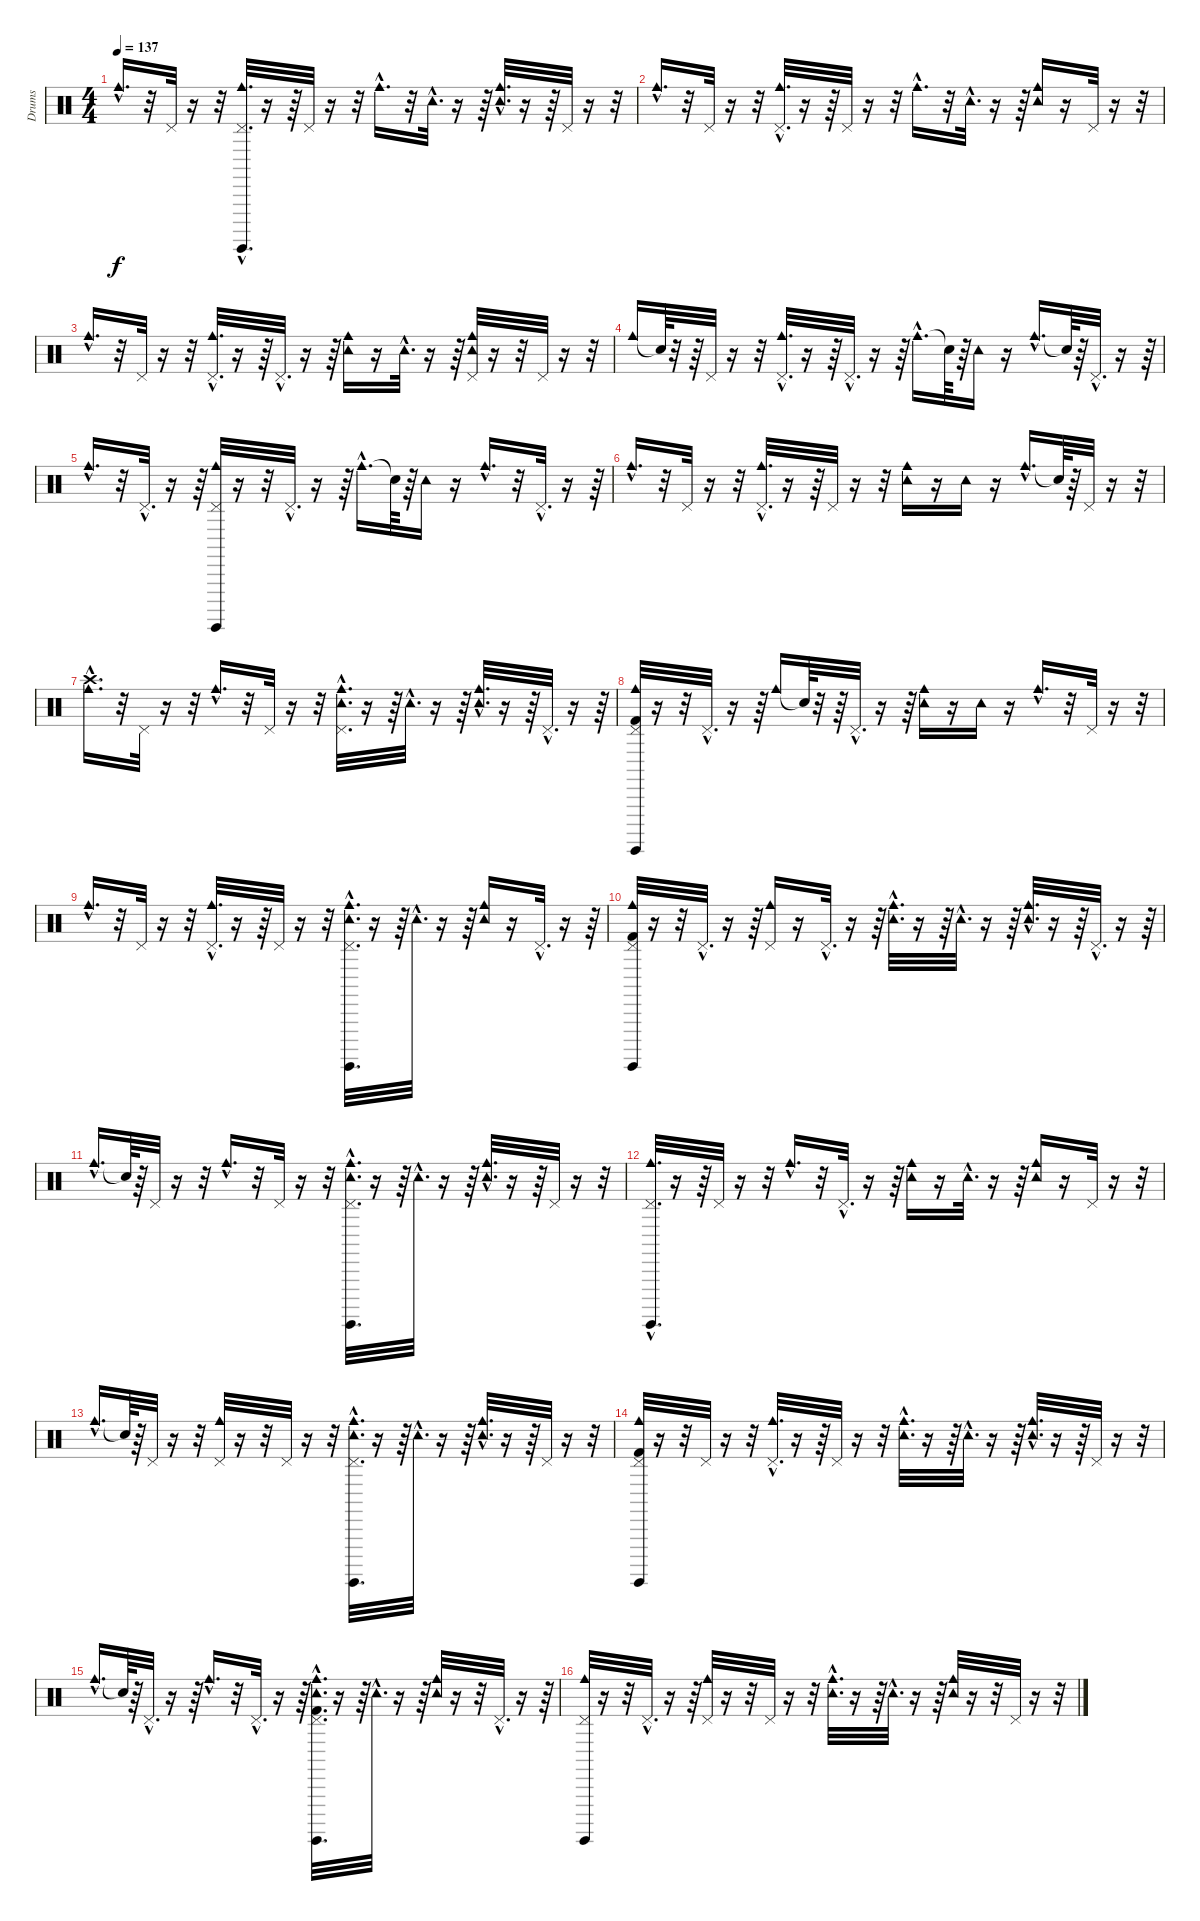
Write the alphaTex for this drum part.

\track ("Drums   " "Drums   ") {instrument percussion}
\staff {score}
\articulation defaults
\ts (4 4)
\tempo 137
\clef neutral
\ks c "Cowbell medium (hit)"{hac}.16{d dy f}
r.32 "Pedal Hi-Hat (hit)".32 r.16 r.32 ("Pedal Hi-Hat (hit)"{hac} "Surdo (hit)"{hac} "Cowbell medium (hit)"{hac}).32{d} r.16 r.64 "Pedal Hi-Hat (hit)".32 r.16 r.32 "Cowbell medium (hit)"{hac}.16{d} r.32 "Tambourine (hit)"{hac}.32{d} r.16 r.64 ("Tambourine (hit)"{hac} "Cowbell medium (hit)"{hac}).32{d} r.16 r.64 "Pedal Hi-Hat (hit)".32 r.16 r.32 |
"Cowbell medium (hit)"{hac}.16{d} r.32 "Pedal Hi-Hat (hit)".32 r.16 r.32 ("Pedal Hi-Hat (hit)"{hac} "Cowbell medium (hit)"{hac}).32{d} r.16 r.64 "Pedal Hi-Hat (hit)".32 r.16 r.32 "Cowbell medium (hit)"{hac}.16{d} r.32 "Tambourine (hit)"{hac}.32{d} r.16 r.64 ("Tambourine (hit)" "Cowbell medium (hit)").16 r.16 "Pedal Hi-Hat (hit)".32 r.16 r.32 |
"Cowbell medium (hit)"{hac}.16{d} r.32 "Pedal Hi-Hat (hit)".32 r.16 r.32 ("Pedal Hi-Hat (hit)"{hac} "Cowbell medium (hit)"{hac}).32{d} r.16 r.64 "Pedal Hi-Hat (hit)"{hac}.32{d} r.16 r.64 ("Tambourine (hit)" "Cowbell medium (hit)").16 r.16 "Tambourine (hit)"{hac}.32{d} r.16 r.64 ("Pedal Hi-Hat (hit)" "Tambourine (hit)" "Cowbell medium (hit)").32 r.16 r.32 "Pedal Hi-Hat (hit)".32 r.16 r.32 |
"Cowbell medium (hit)".16 "Snare (hit)"{t}.64 r.32 r.64 "Pedal Hi-Hat (hit)".32 r.16 r.32 ("Pedal Hi-Hat (hit)"{hac} "Cowbell medium (hit)"{hac}).32{d} r.16 r.64 "Pedal Hi-Hat (hit)"{hac}.32{d} r.16 r.64 "Cowbell medium (hit)"{hac}.16{d} "Snare (hit)"{t}.64 r.64 "Tambourine (hit)".16 r.16 "Cowbell medium (hit)"{hac}.16{d} "Snare (hit)"{t}.64 r.64 "Pedal Hi-Hat (hit)"{hac}.32{d} r.16 r.64 |
"Cowbell medium (hit)"{hac}.16{d} r.32 "Pedal Hi-Hat (hit)"{hac}.32{d} r.16 r.64 ("Pedal Hi-Hat (hit)" "Surdo (hit)" "Cowbell medium (hit)").32 r.16 r.32 "Pedal Hi-Hat (hit)"{hac}.32{d} r.16 r.64 "Cowbell medium (hit)"{hac}.16{d} "Snare (hit)"{t}.64 r.64 "Tambourine (hit)".16 r.16 "Cowbell medium (hit)"{hac}.16{d} r.32 "Pedal Hi-Hat (hit)"{hac}.32{d} r.16 r.64 |
"Cowbell medium (hit)"{hac}.16{d} r.32 "Pedal Hi-Hat (hit)".32 r.16 r.32 ("Pedal Hi-Hat (hit)"{hac} "Cowbell medium (hit)"{hac}).32{d} r.16 r.64 "Pedal Hi-Hat (hit)".32 r.16 r.32 ("Tambourine (hit)" "Cowbell medium (hit)").16 r.16 "Tambourine (hit)".16 r.16 "Cowbell medium (hit)"{hac}.16{d} "Snare (hit)"{t}.64 r.64 "Pedal Hi-Hat (hit)".32 r.16 r.32 |
("Crash high (hit)"{hac} "Cowbell medium (hit)"{hac}).16{d} r.32 "Pedal Hi-Hat (hit)".32 r.16 r.32 "Cowbell medium (hit)"{hac}.16{d} r.32 "Pedal Hi-Hat (hit)".32 r.16 r.32 ("Pedal Hi-Hat (hit)"{hac} "Tambourine (hit)"{hac} "Cowbell medium (hit)"{hac}).32{d} r.16 r.64 "Tambourine (hit)"{hac}.32{d} r.16 r.64 ("Tambourine (hit)"{hac} "Cowbell medium (hit)"{hac}).32{d} r.16 r.64 "Pedal Hi-Hat (hit)"{hac}.32{d} r.16 r.64 |
("Kick (hit) 2" "Pedal Hi-Hat (hit)" "Surdo (hit)" "Cowbell medium (hit)").32 r.16 r.32 "Pedal Hi-Hat (hit)"{hac}.32{d} r.16 r.64 "Cowbell medium (hit)".16 "Snare (hit)"{t}.64 r.32 r.64 "Pedal Hi-Hat (hit)"{hac}.32{d} r.16 r.64 ("Tambourine (hit)" "Cowbell medium (hit)").16 r.16 "Tambourine (hit)".16 r.16 "Cowbell medium (hit)"{hac}.16{d} r.32 "Pedal Hi-Hat (hit)".32 r.16 r.32 |
"Cowbell medium (hit)"{hac}.16{d} r.32 "Pedal Hi-Hat (hit)".32 r.16 r.32 ("Pedal Hi-Hat (hit)"{hac} "Cowbell medium (hit)"{hac}).32{d} r.16 r.64 "Pedal Hi-Hat (hit)".32 r.16 r.32 ("Pedal Hi-Hat (hit)"{hac} "Surdo (hit)"{hac} "Tambourine (hit)"{hac} "Cowbell medium (hit)"{hac}).32{d} r.16 r.64 "Tambourine (hit)"{hac}.32{d} r.16 r.64 ("Tambourine (hit)" "Cowbell medium (hit)").16 r.16 "Pedal Hi-Hat (hit)"{hac}.32{d} r.16 r.64 |
("Kick (hit) 2" "Surdo (hit)" "Pedal Hi-Hat (hit)" "Cowbell medium (hit)").32 r.16 r.32 "Pedal Hi-Hat (hit)"{hac}.32{d} r.16 r.64 ("Pedal Hi-Hat (hit)" "Cowbell medium (hit)").16 r.16 "Pedal Hi-Hat (hit)"{hac}.32{d} r.16 r.64 ("Tambourine (hit)"{hac} "Cowbell medium (hit)"{hac}).32{d} r.16 r.64 "Tambourine (hit)"{hac}.32{d} r.16 r.64 ("Tambourine (hit)"{hac} "Cowbell medium (hit)"{hac}).32{d} r.16 r.64 "Pedal Hi-Hat (hit)"{hac}.32{d} r.16 r.64 |
"Cowbell medium (hit)"{hac}.16{d} "Snare (hit)"{t}.64 r.64 "Pedal Hi-Hat (hit)".32 r.16 r.32 "Cowbell medium (hit)"{hac}.16{d} r.32 "Pedal Hi-Hat (hit)".32 r.16 r.32 ("Pedal Hi-Hat (hit)"{hac} "Surdo (hit)"{hac} "Tambourine (hit)"{hac} "Cowbell medium (hit)"{hac}).32{d} r.16 r.64 "Tambourine (hit)"{hac}.32{d} r.16 r.64 ("Tambourine (hit)"{hac} "Cowbell medium (hit)"{hac}).32{d} r.16 r.64 "Pedal Hi-Hat (hit)".32 r.16 r.32 |
("Pedal Hi-Hat (hit)"{hac} "Surdo (hit)"{hac} "Cowbell medium (hit)"{hac}).32{d} r.16 r.64 "Pedal Hi-Hat (hit)".32 r.16 r.32 "Cowbell medium (hit)"{hac}.16{d} r.32 "Pedal Hi-Hat (hit)"{hac}.32{d} r.16 r.64 ("Tambourine (hit)" "Cowbell medium (hit)").16 r.16 "Tambourine (hit)"{hac}.32{d} r.16 r.64 ("Tambourine (hit)" "Cowbell medium (hit)").16 r.16 "Pedal Hi-Hat (hit)".32 r.16 r.32 |
"Cowbell medium (hit)"{hac}.16{d} "Snare (hit)"{t}.64 r.64 "Pedal Hi-Hat (hit)".32 r.16 r.32 ("Pedal Hi-Hat (hit)" "Cowbell medium (hit)").32 r.16 r.32 "Pedal Hi-Hat (hit)".32 r.16 r.32 ("Pedal Hi-Hat (hit)"{hac} "Surdo (hit)"{hac} "Tambourine (hit)"{hac} "Cowbell medium (hit)"{hac}).32{d} r.16 r.64 "Tambourine (hit)"{hac}.32{d} r.16 r.64 ("Tambourine (hit)"{hac} "Cowbell medium (hit)"{hac}).32{d} r.16 r.64 "Pedal Hi-Hat (hit)".32 r.16 r.32 |
("Kick (hit) 2" "Surdo (hit)" "Pedal Hi-Hat (hit)" "Cowbell medium (hit)").32 r.16 r.32 "Pedal Hi-Hat (hit)".32 r.16 r.32 ("Pedal Hi-Hat (hit)"{hac} "Cowbell medium (hit)"{hac}).32{d} r.16 r.64 "Pedal Hi-Hat (hit)".32 r.16 r.32 ("Tambourine (hit)"{hac} "Cowbell medium (hit)"{hac}).32{d} r.16 r.64 "Tambourine (hit)"{hac}.32{d} r.16 r.64 ("Tambourine (hit)"{hac} "Cowbell medium (hit)"{hac}).32{d} r.16 r.64 "Pedal Hi-Hat (hit)".32 r.16 r.32 |
"Cowbell medium (hit)"{hac}.16{d} "Snare (hit)"{t}.64 r.64 "Pedal Hi-Hat (hit)"{hac}.32{d} r.16 r.64 "Cowbell medium (hit)"{hac}.16{d} r.32 "Pedal Hi-Hat (hit)"{hac}.32{d} r.16 r.64 ("Kick (hit) 2"{hac} "Pedal Hi-Hat (hit)"{hac} "Surdo (hit)"{hac} "Tambourine (hit)"{hac} "Cowbell medium (hit)"{hac}).32{d} r.16 r.64 "Tambourine (hit)"{hac}.32{d} r.16 r.64 ("Tambourine (hit)" "Cowbell medium (hit)").32 r.16 r.32 "Pedal Hi-Hat (hit)"{hac}.32{d} r.16 r.64 |
("Pedal Hi-Hat (hit)" "Surdo (hit)" "Cowbell medium (hit)").32 r.16 r.32 "Pedal Hi-Hat (hit)"{hac}.32{d} r.16 r.64 ("Pedal Hi-Hat (hit)" "Cowbell medium (hit)").32 r.16 r.32 "Pedal Hi-Hat (hit)".32 r.16 r.32 ("Tambourine (hit)"{hac} "Cowbell medium (hit)"{hac}).32{d} r.16 r.64 "Tambourine (hit)"{hac}.32{d} r.16 r.64 ("Tambourine (hit)" "Cowbell medium (hit)").32 r.16 r.32 "Pedal Hi-Hat (hit)".32 r.16 r.32
